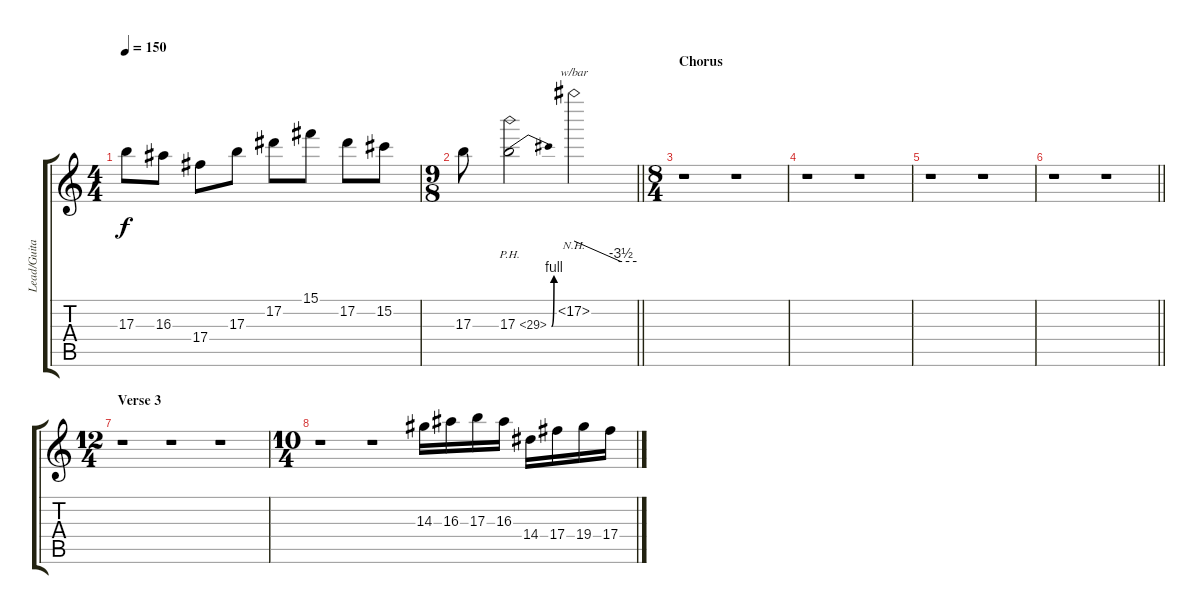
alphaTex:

\track ("Lead/Guitar solo" "Lead/Guita") {instrument overdrivenguitar}
\staff {score tabs}
\tuning (Eb4 Bb3 Gb3 Db3 Ab2 Eb2) {hide}
\ts (4 4)
\tempo 150
\clef g2
\ks c
17.3.8{dy f} 16.3.8 17.4.8 17.3.8 17.2.8 15.1.8 17.2.8 15.2.8 |
\ts (9 8)
\barLineRight lightlight
17.3.8 17.3{be (bend 0 0 60 4) ph 12}.2 17.2{nh}.2{tbe (custom default 0 0 45 -14 60 -14)} |
\ts (8 4)
\section ("" "Chorus")
r.1 r.1 |
r.1 r.1 |
r.1 r.1 |
\barLineRight lightlight
r.1 r.1 |
\ts (12 4)
\section ("" "Verse 3")
r.1 r.1 r.1 |
\ts (10 4)
r.1 r.1 14.3.16 16.3.16 17.3.16 16.3.16 14.4.16 17.4.16 19.4.16 17.4.16
